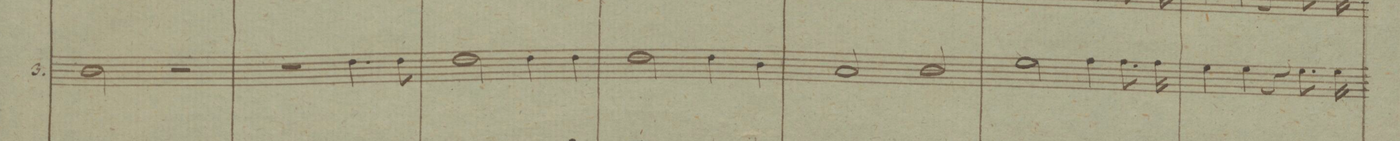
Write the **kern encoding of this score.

**kern	**text
*I"Tenore	*
*clefC4	*
*k[b-]	*
*met(c)	*
*M4/4	*
2A\	.
2r	.
=9	=9
2r	.
4.c\	.
8c\	.
=10	=10
2c\	.
4c\	.
4c\	.
=11	=11
2c\	.
4c\	.
4A\	.
=12	=12
2G/	.
2A/	.
=13	=13
2d\	.
4e\	.
8.e\	.
16e\	.
=14	=14
4d\	.
4d\	.
4r	.
8.d\	.
16d\	.
=15	=15
*-	*-
